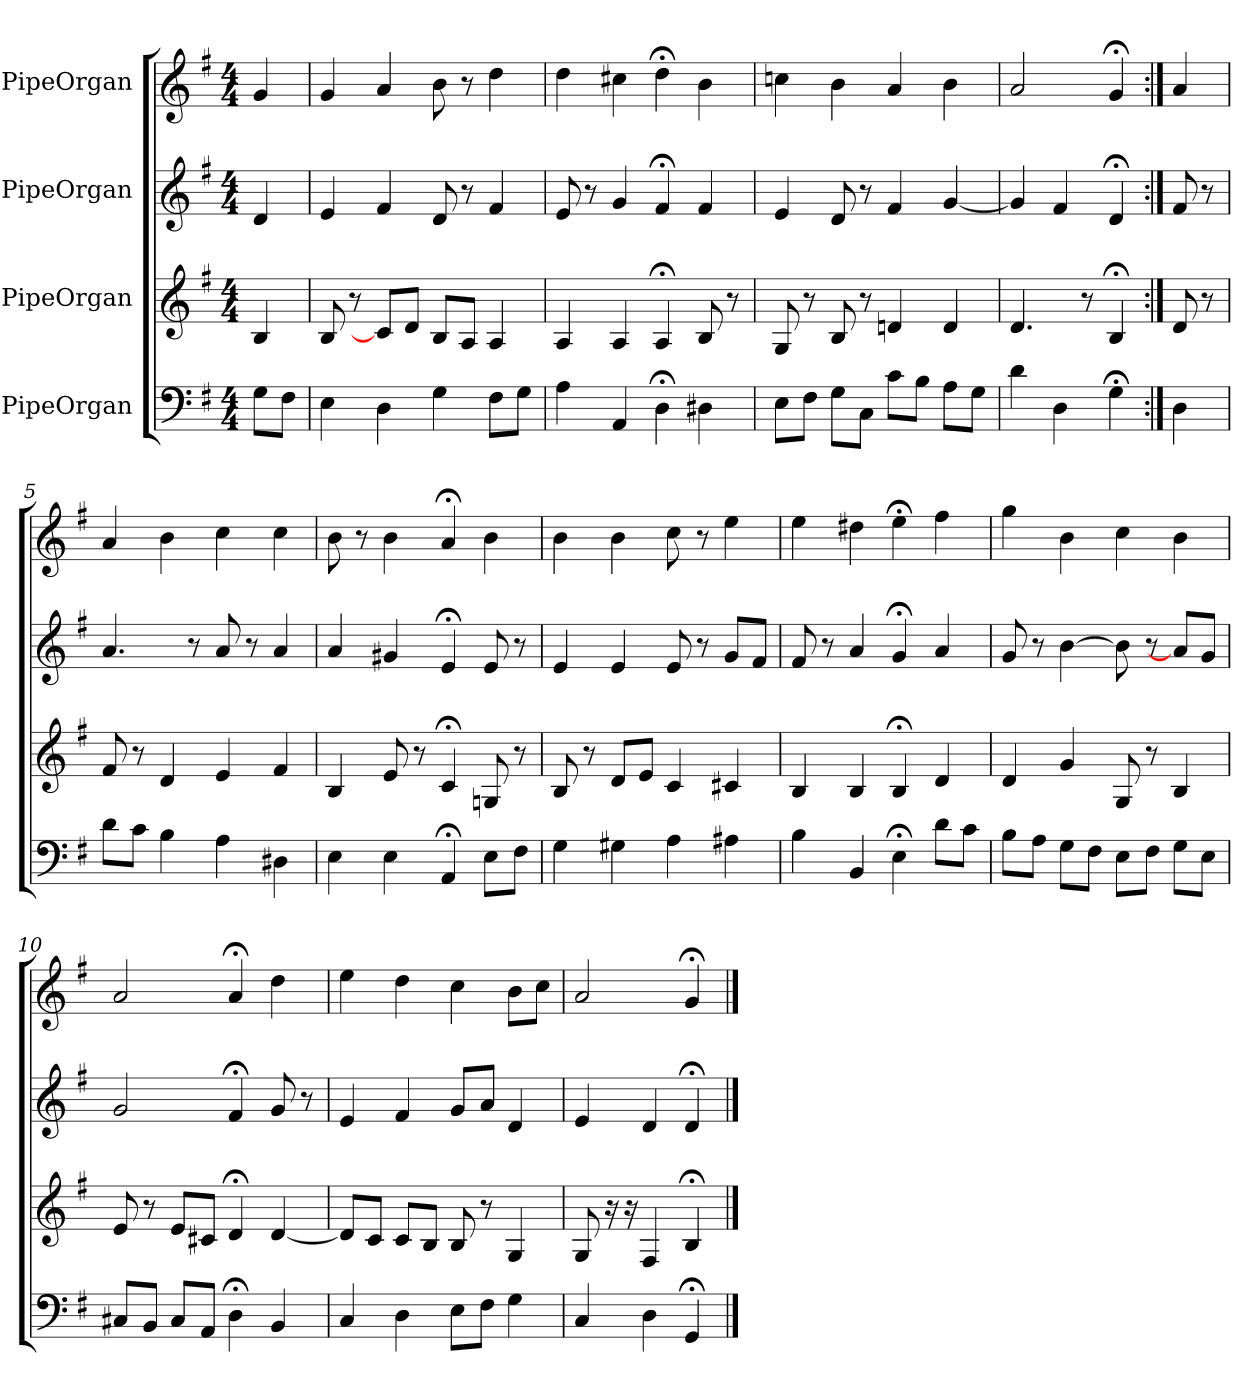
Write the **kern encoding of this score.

**kern	**kern	**kern	**kern
*part4	*part3	*part2	*part1
*staff4	*staff3	*staff2	*staff1
*I"PipeOrgan	*I"PipeOrgan	*I"PipeOrgan	*I"PipeOrgan
*k[f#]	*k[f#]	*k[f#]	*k[f#]
*G:	*G:	*G:	*G:
*M4/4	*M4/4	*M4/4	*M4/4
*MM60	*MM60	*MM60	*MM60
=	=	=	=
8GL	4B	4d	4g
8F#J	.	.	.
=1	=1	=1	=1
4E	8B	4e	4g
.	8r	.	.
4D	8cL]	4f#	4a
.	8dJ	.	.
4G	8BL	8d	8b
.	8AJ	8r	8r
8F#L	4A	4f#	4dd
8GJ	.	.	.
=2	=2	=2	=2
4A	4A	8e	4dd
.	.	8r	.
4AA	4A	4g	4cc#X
4D;<	4A;<	4f#;<	4dd;<
4D#X	8B	4f#	4b
.	8r	.	.
=3	=3	=3	=3
8EL	8G	4e	4ccn
8F#J	8r	.	.
8GL	8B	8d	4b
8CJ	8r	8r	.
8cL	4dn	4f#	4a
8BJ	.	.	.
8AL	4d	[4g	4b
8GJ	.	.	.
=4	=4	=4	=4
4d	4.d	4g]	2a
4D	.	4f#	.
.	8r	.	.
4G;<	4B;<	4d;<	4g;<
=:|!	=:|!	=:|!	=:|!
4D	8d	8f#	4a
.	8r	8r	.
=5	=5	=5	=5
8dL	8f#	4.a	4a
8cJ	8r	.	.
4B	4d	.	4b
.	.	8r	.
4A	4e	8a	4cc
.	.	8r	.
4D#X	4f#	4a	4cc
=6	=6	=6	=6
4E	4B	4a	8b
.	.	.	8r
4E	8e	4g#X	4b
.	8r	.	.
4AA;<	4c;<	4e;<	4a;<
8EL	8Gn	8e	4b
8F#J	8r	8r	.
=7	=7	=7	=7
4G	8B	4e	4b
.	8r	.	.
4G#X	8dL	4e	4b
.	8eJ	.	.
4A	4c	8e	8cc
.	.	8r	8r
4A#X	4c#X	8gL	4ee
.	.	8f#J	.
=8	=8	=8	=8
4B	4B	8f#	4ee
.	.	8r	.
4BB	4B	4a	4dd#X
4E;<	4B;<	4g;<	4ee;<
8dL	4d	4a	4ff#
8cJ	.	.	.
=9	=9	=9	=9
8BL	4d	8g	4gg
8AJ	.	8r	.
8GL	4g	[4b	4b
8F#J	.	.	.
8EL	8G	8b]	4cc
8F#J	8r	8r	.
8GL	4B	8aL]	4b
8EJ	.	8gJ	.
=10	=10	=10	=10
8C#XL	8e	2g	2a
8BBJ	8r	.	.
8C#L	8eL	.	.
8AAJ	8c#XJ	.	.
4D;<	4d;<	4f#;<	4a;<
4BB	[4d	8g	4dd
.	.	8r	.
=11	=11	=11	=11
4C	8dL]	4e	4ee
.	8cJ	.	.
4D	8cL	4f#	4dd
.	8BJ	.	.
8EL	8B	8gL	4cc
8F#J	8r	8aJ	.
4G	4G	4d	8bL
.	.	.	8ccJ
=12	=12	=12	=12
4C	8G	4e	2a
.	16r	.	.
.	16r	.	.
4D	4F#	4d	.
4GG;<	4B;<	4d;<	4g;<
==	==	==	==
*-	*-	*-	*-
